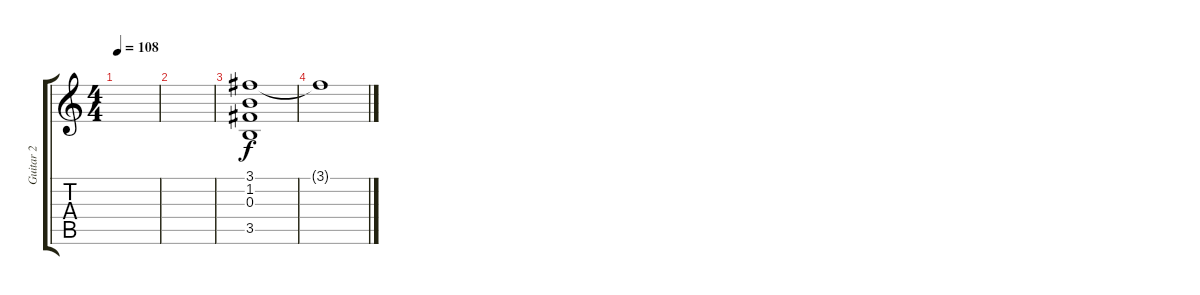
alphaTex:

\track ("Guitar 2" "Guitar 2") {instrument electricguitarmuted}
\staff {score tabs}
\tuning (Eb4 Bb3 Gb3 Db3 Ab2 Eb2) {hide}
\ts (4 4)
\tempo 108
\clef g2
\ks c
|
|
(3.1 1.2 0.3 3.5).1 |
3.1{t}.1
